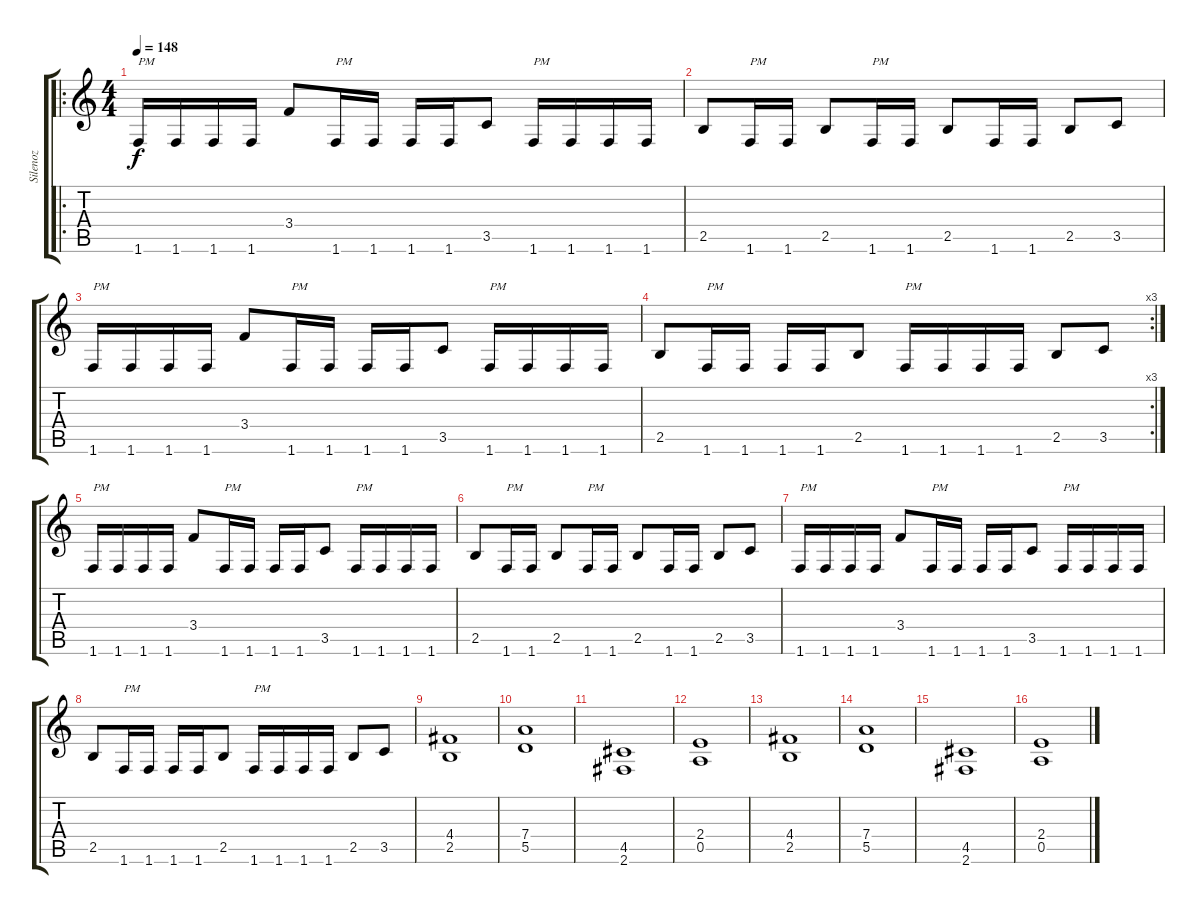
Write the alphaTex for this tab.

\track ("Silenoz" "Silenoz") {instrument distortionguitar}
\staff {score tabs}
\tuning (E4 B3 G3 D3 A2 E2) {hide}
\ro
\ts (4 4)
\tempo 148
\clef g2
\ks c
1.6.16{txt "PM" dy f} 1.6.16 1.6.16 1.6.16 3.4.8 1.6.16{txt "PM"} 1.6.16 1.6.16 1.6.16 3.5.8 1.6.16{txt "PM"} 1.6.16 1.6.16 1.6.16 |
2.5.8 1.6.16{txt "PM"} 1.6.16 2.5.8 1.6.16{txt "PM"} 1.6.16 2.5.8 1.6.16 1.6.16 2.5.8 3.5.8 |
1.6.16{txt "PM"} 1.6.16 1.6.16 1.6.16 3.4.8 1.6.16{txt "PM"} 1.6.16 1.6.16 1.6.16 3.5.8 1.6.16{txt "PM"} 1.6.16 1.6.16 1.6.16 |
\rc 3
2.5.8 1.6.16{txt "PM"} 1.6.16 1.6.16 1.6.16 2.5.8 1.6.16{txt "PM"} 1.6.16 1.6.16 1.6.16 2.5.8 3.5.8 |
1.6.16{txt "PM"} 1.6.16 1.6.16 1.6.16 3.4.8 1.6.16{txt "PM"} 1.6.16 1.6.16 1.6.16 3.5.8 1.6.16{txt "PM"} 1.6.16 1.6.16 1.6.16 |
2.5.8 1.6.16{txt "PM"} 1.6.16 2.5.8 1.6.16{txt "PM"} 1.6.16 2.5.8 1.6.16 1.6.16 2.5.8 3.5.8 |
1.6.16{txt "PM"} 1.6.16 1.6.16 1.6.16 3.4.8 1.6.16{txt "PM"} 1.6.16 1.6.16 1.6.16 3.5.8 1.6.16{txt "PM"} 1.6.16 1.6.16 1.6.16 |
2.5.8 1.6.16{txt "PM"} 1.6.16 1.6.16 1.6.16 2.5.8 1.6.16{txt "PM"} 1.6.16 1.6.16 1.6.16 2.5.8 3.5.8 |
(4.4 2.5).1 |
(7.4 5.5).1 |
(4.5 2.6).1 |
(2.4 0.5).1 |
(4.4 2.5).1 |
(7.4 5.5).1 |
(4.5 2.6).1 |
(2.4 0.5).1
